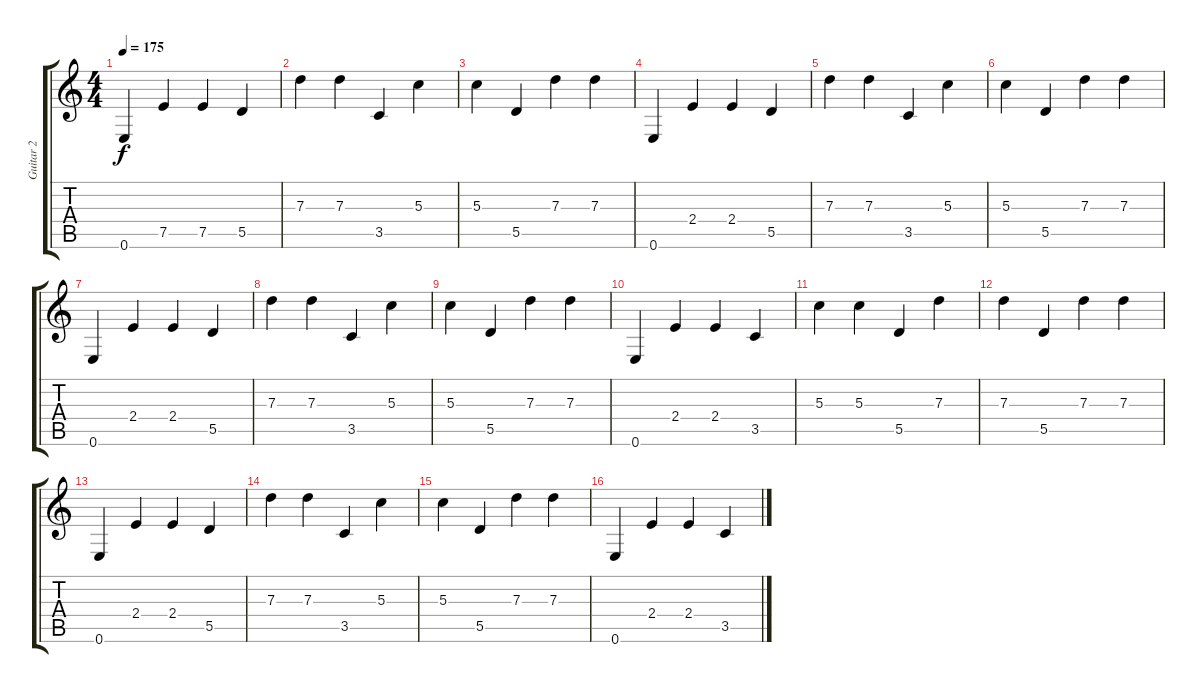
\track ("Guitar 2" "Guitar 2") {instrument electricguitarclean}
\staff {score tabs}
\tuning (E4 B3 G3 D3 A2 E2) {hide}
\ts (4 4)
\tempo 175
\clef g2
\ks c
0.6.4{dy f instrument electricguitarclean} 7.5.4 7.5.4 5.5.4 |
7.3.4 7.3.4 3.5.4 5.3.4 |
5.3.4 5.5.4 7.3.4 7.3.4 |
0.6.4 2.4.4 2.4.4 5.5.4 |
7.3.4 7.3.4 3.5.4 5.3.4 |
5.3.4 5.5.4 7.3.4 7.3.4 |
0.6.4 2.4.4 2.4.4 5.5.4 |
7.3.4 7.3.4 3.5.4 5.3.4 |
5.3.4 5.5.4 7.3.4 7.3.4 |
0.6.4 2.4.4 2.4.4 3.5.4 |
5.3.4 5.3.4 5.5.4 7.3.4 |
7.3.4 5.5.4 7.3.4 7.3.4 |
0.6.4 2.4.4 2.4.4 5.5.4 |
7.3.4 7.3.4 3.5.4 5.3.4 |
5.3.4 5.5.4 7.3.4 7.3.4 |
0.6.4 2.4.4 2.4.4 3.5.4
